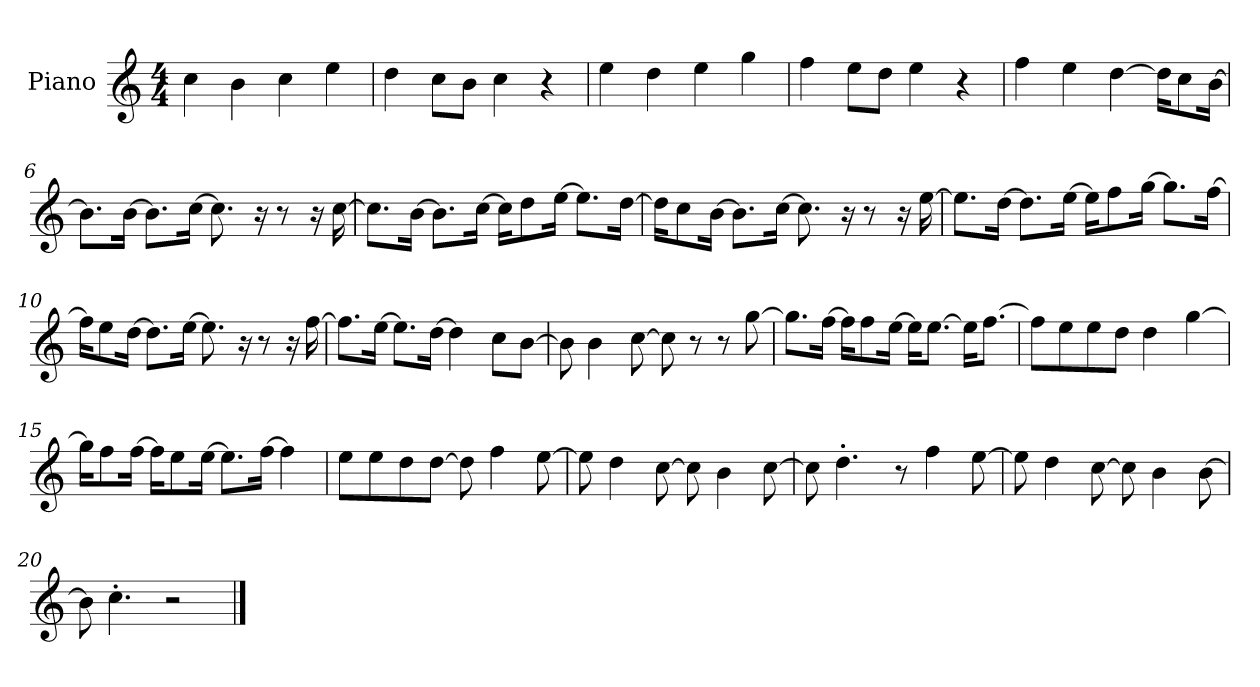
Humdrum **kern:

**kern
*part1
*staff1
*I"Piano
*I'P-no
*clefG2
*k[]
*M4/4
*MM90
=1
4cc\
4b\
4cc\
4ee\
=2
4dd\
8cc\L
8b\J
4cc\
4r
=3
4ee\
4dd\
4ee\
4gg\
=4
4ff\
8ee\L
8dd\J
4ee\
4r
=5
4ff\
4ee\
[4dd\
16dd\KL]
8cc\
[16b\Jk
=6
8.b\L]
[16b\Jk
8.b\L]
[16cc\Jk
8.cc\]
16r
8r
16r
[16cc\
!!LO:LB:g=z
=7
8.cc\L]
[16b\Jk
8.b\L]
[16cc\Jk
16cc\KL]
8dd\
[16ee\Jk
8.ee\L]
[16dd\Jk
=8
16dd\KL]
8cc\
[16b\Jk
8.b\L]
[16cc\Jk
8.cc\]
16r
8r
16r
[16ee\
=9
8.ee\L]
[16dd\Jk
8.dd\L]
[16ee\Jk
16ee\KL]
8ff\
[16gg\Jk
8.gg\L]
[16ff\Jk
=10
16ff\KL]
8ee\
[16dd\Jk
8.dd\L]
[16ee\Jk
8.ee\]
16r
8r
16r
[16ff\
!!LO:LB:g=z
=11
8.ff\L]
[16ee\Jk
8.ee\L]
[16dd\Jk
4dd\]
8cc\L
[8b\J
=12
8b\]
4b\
[8cc\
8cc\]
8r
8r
[8gg\
=13
8.gg\L]
[16ff\Jk
16ff\KL]
8ff\
[16ee\Jk
16ee\KL]
[8.ee\J
16ee\KL]
[8.ff\J
=14
8ff\L]
8ee\
8ee\
8dd\J
4dd\
[4gg\
=15
16gg\KL]
8ff\
[16ff\Jk
16ff\KL]
8ee\
[16ee\Jk
8.ee\L]
[16ff\Jk
4ff\]
!!LO:LB:g=z
=16
8ee\L
8ee\
8dd\
[8dd\J
8dd\]
4ff\
[8ee\
=17
8ee\]
4dd\
[8cc\
8cc\]
4b\
[8cc\
=18
8cc\]
4.dd'\
8r
4ff\
[8ee\
=19
8ee\]
4dd\
[8cc\
8cc\]
4b\
[8b\
=20
8b\]
4.cc'\
2r
==
*-
